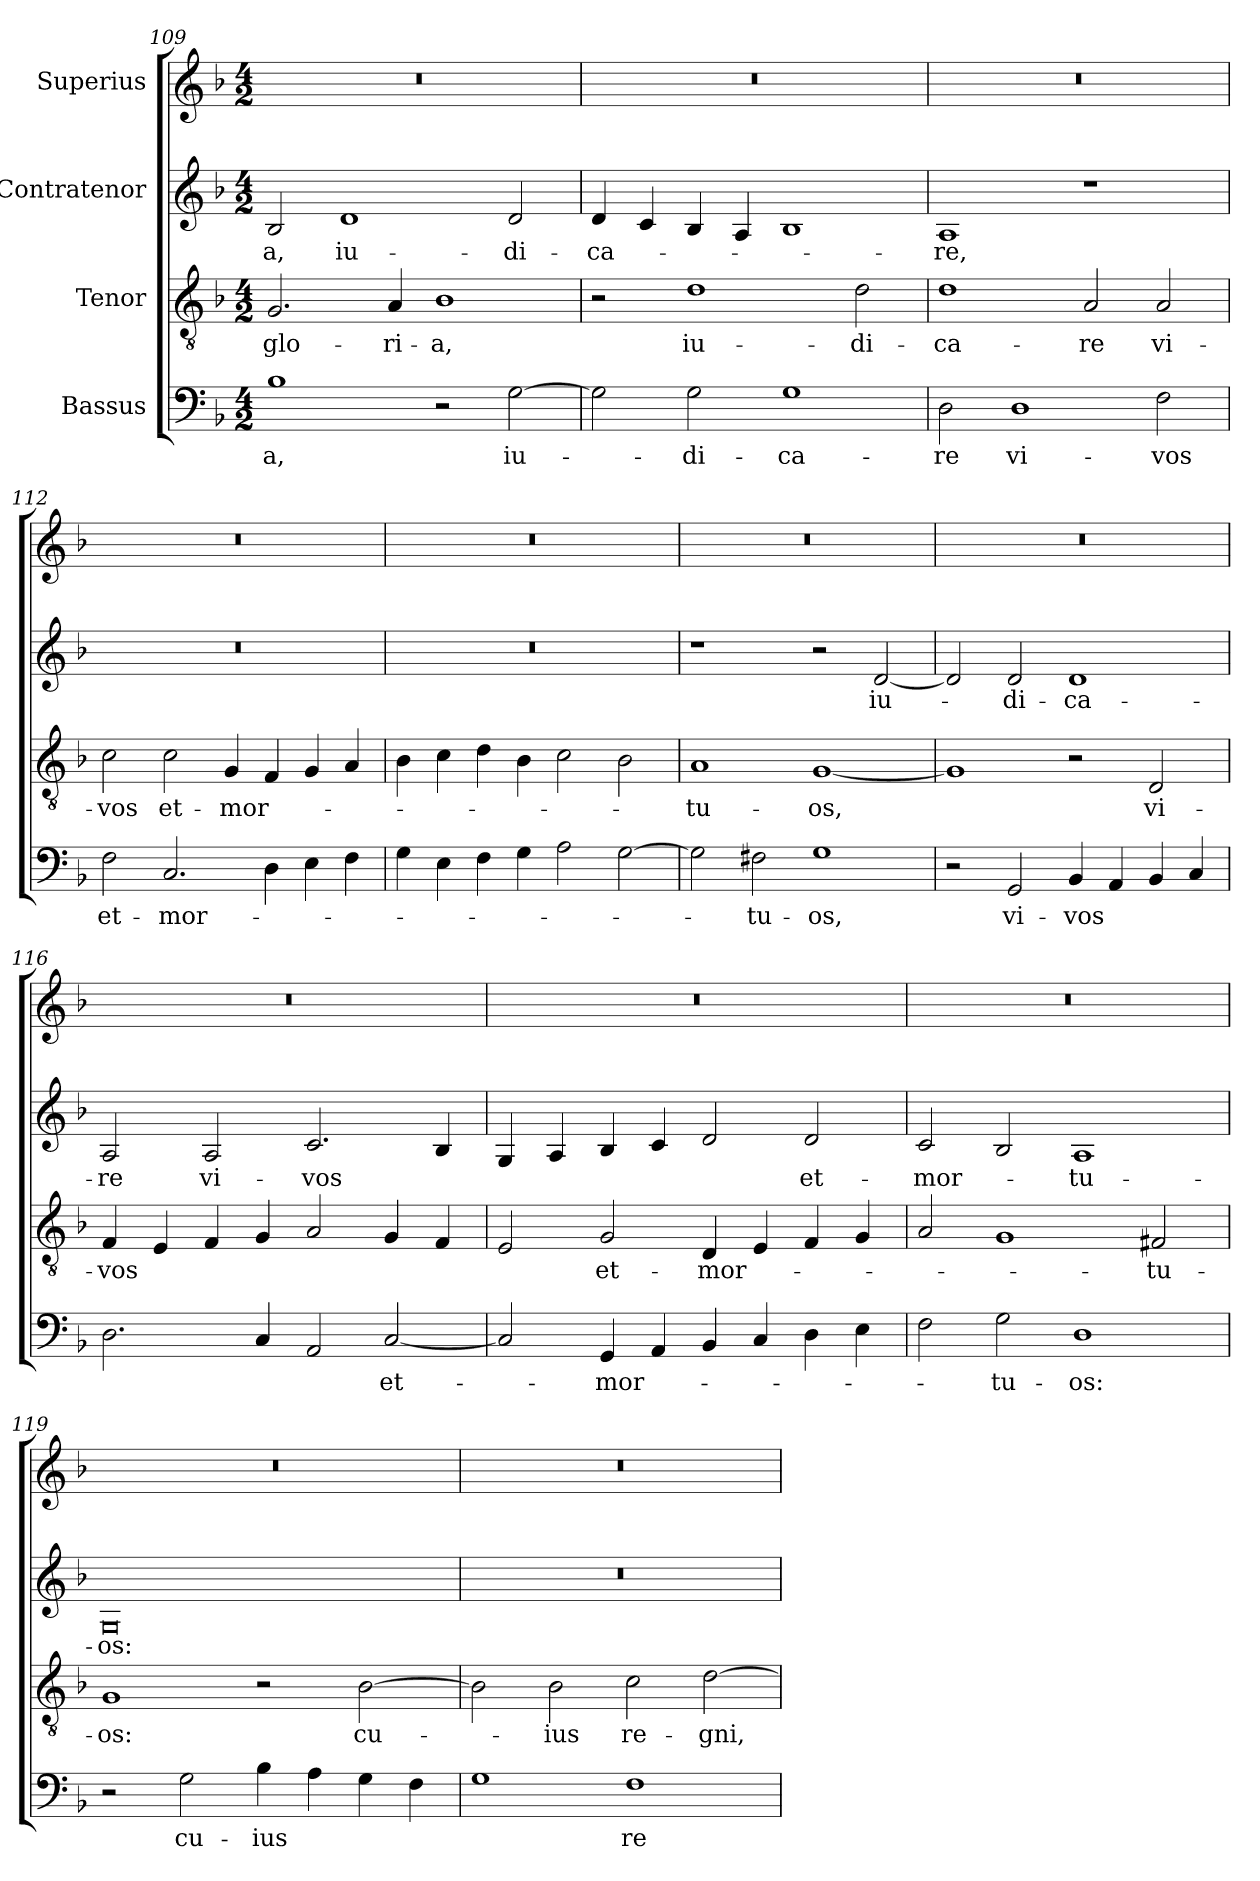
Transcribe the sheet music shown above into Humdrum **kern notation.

**kern	**text	**kern	**text	**kern	**text	**kern
*part4	*part4	*part3	*part3	*part2	*part2	*part1
*staff4	*staff4	*staff3	*staff3	*staff2	*staff2	*staff1
*I"Bassus	*	*I"Tenor	*	*I"Contratenor	*	*I"Superius
*clefF4	*	*clefGv2	*	*clefG2	*	*clefG2
*k[b-]	*	*k[b-]	*	*k[b-]	*	*k[b-]
*M4/2	*	*M4/2	*	*M4/2	*	*M4/2
=109	=109	=109	=109	=109	=109	=109
1B-\	-a,	2.G/	glo-	2B-/	-a,	0r
.	.	.	.	1d/	iu-	.
.	.	4A/	-ri-	.	.	.
2r	.	1B-\	-a,	.	.	.
[2G\	iu-	.	.	2d/	-di-	.
=110	=110	=110	=110	=110	=110	=110
2G\]	.	2r	.	4d/	-ca-	0r
.	.	.	.	4c/	.	.
2G\	-di-	1d\	iu-	4B-/	.	.
.	.	.	.	4A/	.	.
1G\	-ca-	.	.	1B-/	.	.
.	.	2d\	-di-	.	.	.
=111	=111	=111	=111	=111	=111	=111
2D\	-re	1d\	-ca-	1A/	-re,	0r
1D\	vi-	.	.	.	.	.
.	.	2A/	-re	1r	.	.
2F\	-vos	2A/	vi-	.	.	.
=112	=112	=112	=112	=112	=112	=112
2F\	et-	2c\	-vos	0r	.	0r
2.C/	mor-	2c\	et-	.	.	.
.	.	4G/	mor-	.	.	.
4D\	.	4F/	.	.	.	.
4E\	.	4G/	.	.	.	.
4F\	.	4A/	.	.	.	.
=113	=113	=113	=113	=113	=113	=113
4G\	.	4B-\	.	0r	.	0r
4E\	.	4c\	.	.	.	.
4F\	.	4d\	.	.	.	.
4G\	.	4B-\	.	.	.	.
2A\	.	2c\	.	.	.	.
[2G\	.	2B-\	.	.	.	.
=114	=114	=114	=114	=114	=114	=114
2G\]	.	1A/	-tu-	1r	.	0r
2F#X\	-tu-	.	.	.	.	.
1G\	-os,	[1G/	-os,	2r	.	.
.	.	.	.	[2d/	iu-	.
=115	=115	=115	=115	=115	=115	=115
2r	.	1G/]	.	2d/]	.	0r
2GG/	vi-	.	.	2d/	-di-	.
4BB-/	-vos	2r	.	1d/	-ca-	.
4AA/	.	.	.	.	.	.
4BB-/	.	2D/	vi-	.	.	.
4C/	.	.	.	.	.	.
=116	=116	=116	=116	=116	=116	=116
2.D\	.	4F/	-vos	2A/	-re	0r
.	.	4E/	.	.	.	.
.	.	4F/	.	2A/	vi-	.
4C/	.	4G/	.	.	.	.
2AA/	.	2A/	.	2.c/	-vos	.
[2C/	et-	4G/	.	.	.	.
.	.	4F/	.	4B-/	.	.
=117	=117	=117	=117	=117	=117	=117
2C/]	.	2E/	.	4G/	.	0r
.	.	.	.	4A/	.	.
4GG/	mor-	2G/	et-	4B-/	.	.
4AA/	.	.	.	4c/	.	.
4BB-/	.	4D/	mor-	2d/	.	.
4C/	.	4E/	.	.	.	.
4D\	.	4F/	.	2d/	et-	.
4E\	.	4G/	.	.	.	.
=118	=118	=118	=118	=118	=118	=118
2F\	.	2A/	.	2c/	mor-	0r
2G\	-tu-	1G/	.	2B-/	.	.
1D\	-os:	.	.	1A/	-tu-	.
.	.	2F#X/	-tu-	.	.	.
=119	=119	=119	=119	=119	=119	=119
2r	.	1G/	-os:	0G/	-os:	0r
2G\	cu-	.	.	.	.	.
4B-\	-ius	2r	.	.	.	.
4A\	.	.	.	.	.	.
4G\	.	[2B-\	cu-	.	.	.
4F\	.	.	.	.	.	.
=120	=120	=120	=120	=120	=120	=120
1G\	.	2B-\]	.	0r	.	0r
.	.	2B-\	-ius	.	.	.
1F\	re-	2c\	re-	.	.	.
.	.	[2d\	-gni,	.	.	.
=	=	=	=	=	=	=
*-	*-	*-	*-	*-	*-	*-
